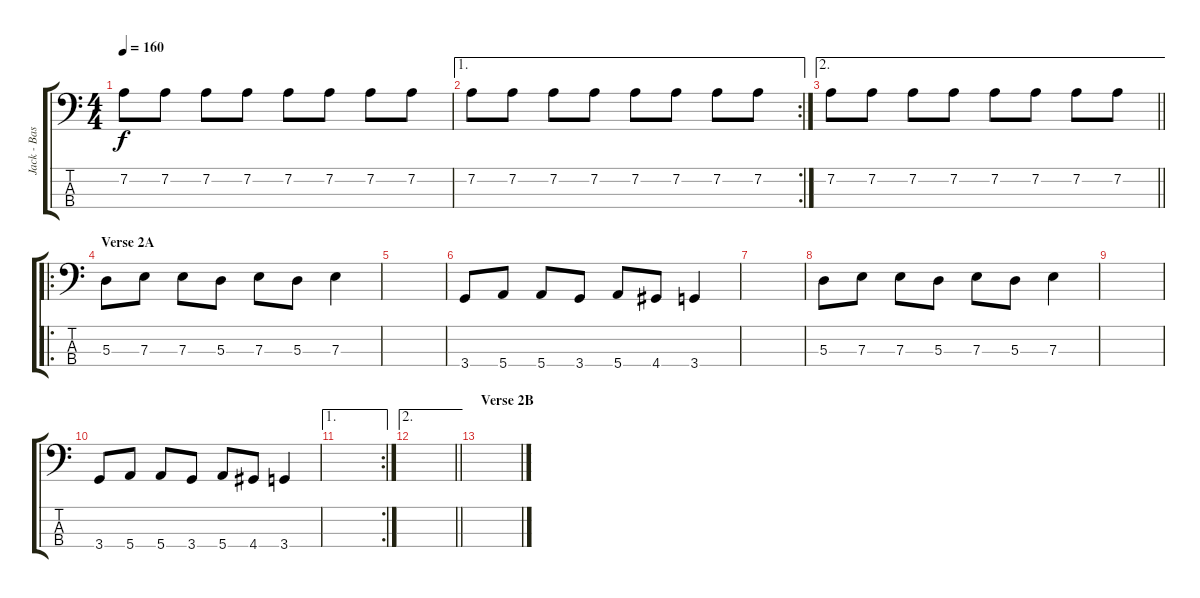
\track ("Jack - Bass" "Jack - Bas") {instrument electricbassfinger}
\staff {score tabs}
\tuning (G2 D2 A1 E1) {hide}
\ts (4 4)
\tempo 160
\clef f4
\ks c
7.2.8{dy f} 7.2.8 7.2.8 7.2.8 7.2.8 7.2.8 7.2.8 7.2.8 |
\ae 1
\rc 2
7.2.8 7.2.8 7.2.8 7.2.8 7.2.8 7.2.8 7.2.8 7.2.8 |
\ae 2
\barLineRight lightlight
7.2.8 7.2.8 7.2.8 7.2.8 7.2.8 7.2.8 7.2.8 7.2.8 |
\ro
\section ("" "Verse 2A")
5.3.8 7.3.8 7.3.8 5.3.8 7.3.8 5.3.8 7.3.4 |
|
3.4.8 5.4.8 5.4.8 3.4.8 5.4.8 4.4.8 3.4.4 |
|
5.3.8 7.3.8 7.3.8 5.3.8 7.3.8 5.3.8 7.3.4 |
|
3.4.8 5.4.8 5.4.8 3.4.8 5.4.8 4.4.8 3.4.4 |
\ae 1
\rc 2
|
\ae 2
\barLineRight lightlight
|
\section ("" "Verse 2B")
